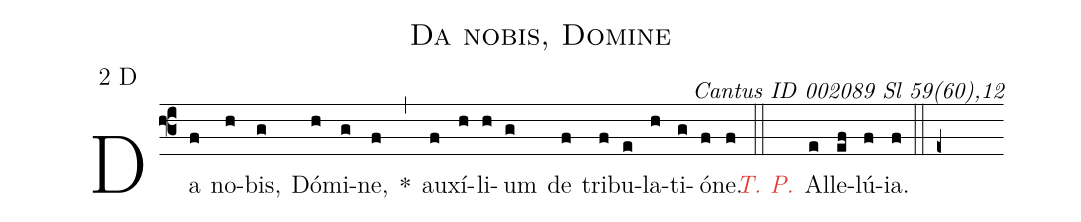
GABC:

name: Da nobis, Domine;
mode: 2;
mode-differentia: D;
commentary: Cantus ID 002089 Sl 59(60),12;
%%
(f3)

Da(f) no(h)bis,(g) Dó(h)mi(g)ne,(f) *(,) au(f)xí(h)li(h)um(g) de(f) tri(f)bu(e)la(h)ti(g)ó(f)ne.(f)

(::)

<nlba><c><i>T. P.</i></c>() Al</nlba>(e)le(ef)lú(f)ia.(f)

(::)

(e+)
